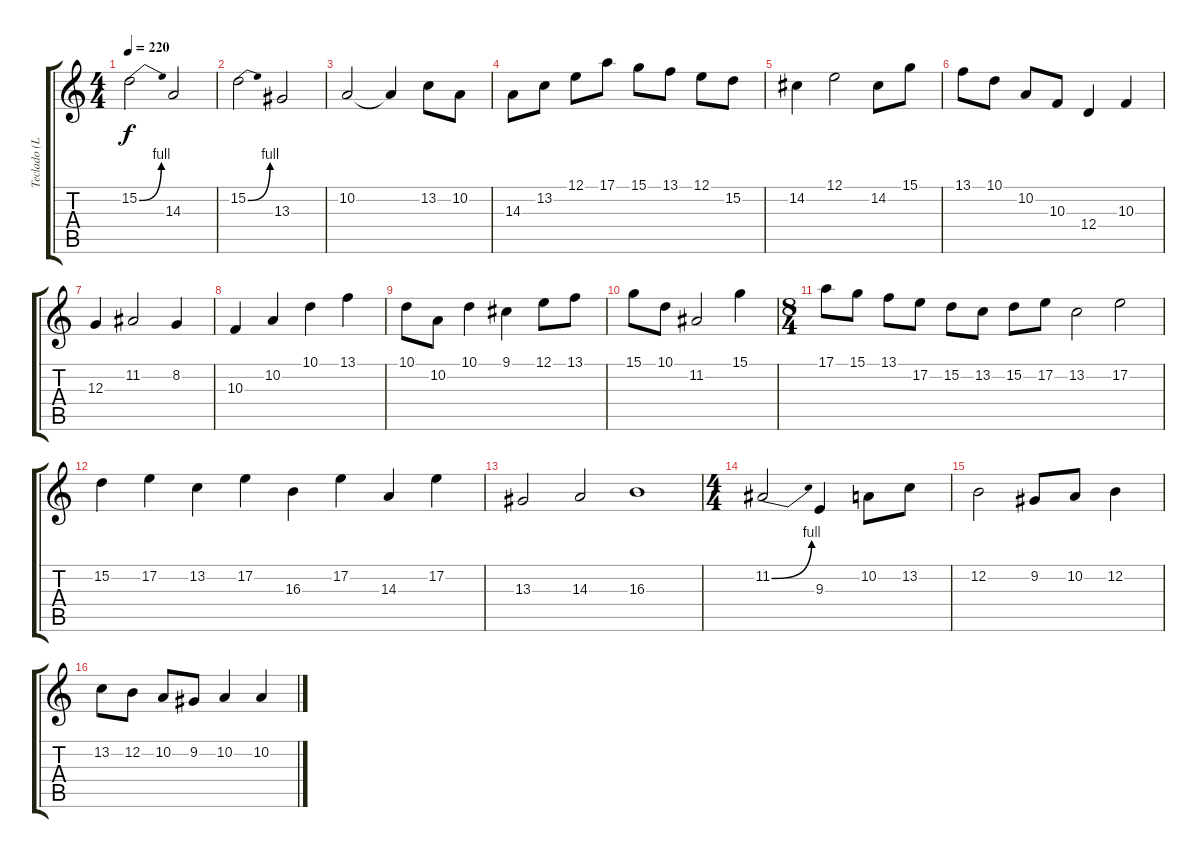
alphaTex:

\track ("Teclado (Lead y Solos)" "Teclado (L") {instrument electricgrandpiano}
\staff {score tabs}
\tuning (E4 B3 G3 D3 A2 E2) {hide}
\ts (4 4)
\tempo 220
\clef g2
\ks c
15.2{be (bend 0 0 60 4)}.2{dy f} 14.3.2 |
15.2{be (bend 0 0 60 4)}.2 13.3.2 |
10.2.2 10.2{t}.4 13.2.8 10.2.8 |
14.3.8 13.2.8 12.1.8 17.1.8 15.1.8 13.1.8 12.1.8 15.2.8 |
14.2.4 12.1.2 14.2.8 15.1.8 |
13.1.8 10.1.8 10.2.8 10.3.8 12.4.4 10.3.4 |
12.3.4 11.2.2 8.2.4 |
10.3.4 10.2.4 10.1.4 13.1.4 |
10.1.8 10.2.8 10.1.4 9.1.4 12.1.8 13.1.8 |
15.1.8 10.1.8 11.2.2 15.1.4 |
\ts (8 4)
17.1.8 15.1.8 13.1.8 17.2.8 15.2.8 13.2.8 15.2.8 17.2.8 13.2.2 17.2.2 |
15.2.4 17.2.4 13.2.4 17.2.4 16.3.4 17.2.4 14.3.4 17.2.4 |
13.3.2 14.3.2 16.3.1 |
\ts (4 4)
11.2{be (bend 0 0 60 4)}.2 9.3.4 10.2.8 13.2.8 |
12.2.2 9.2.8 10.2.8 12.2.4 |
13.2.8 12.2.8 10.2.8 9.2.8 10.2.4 10.2.4
